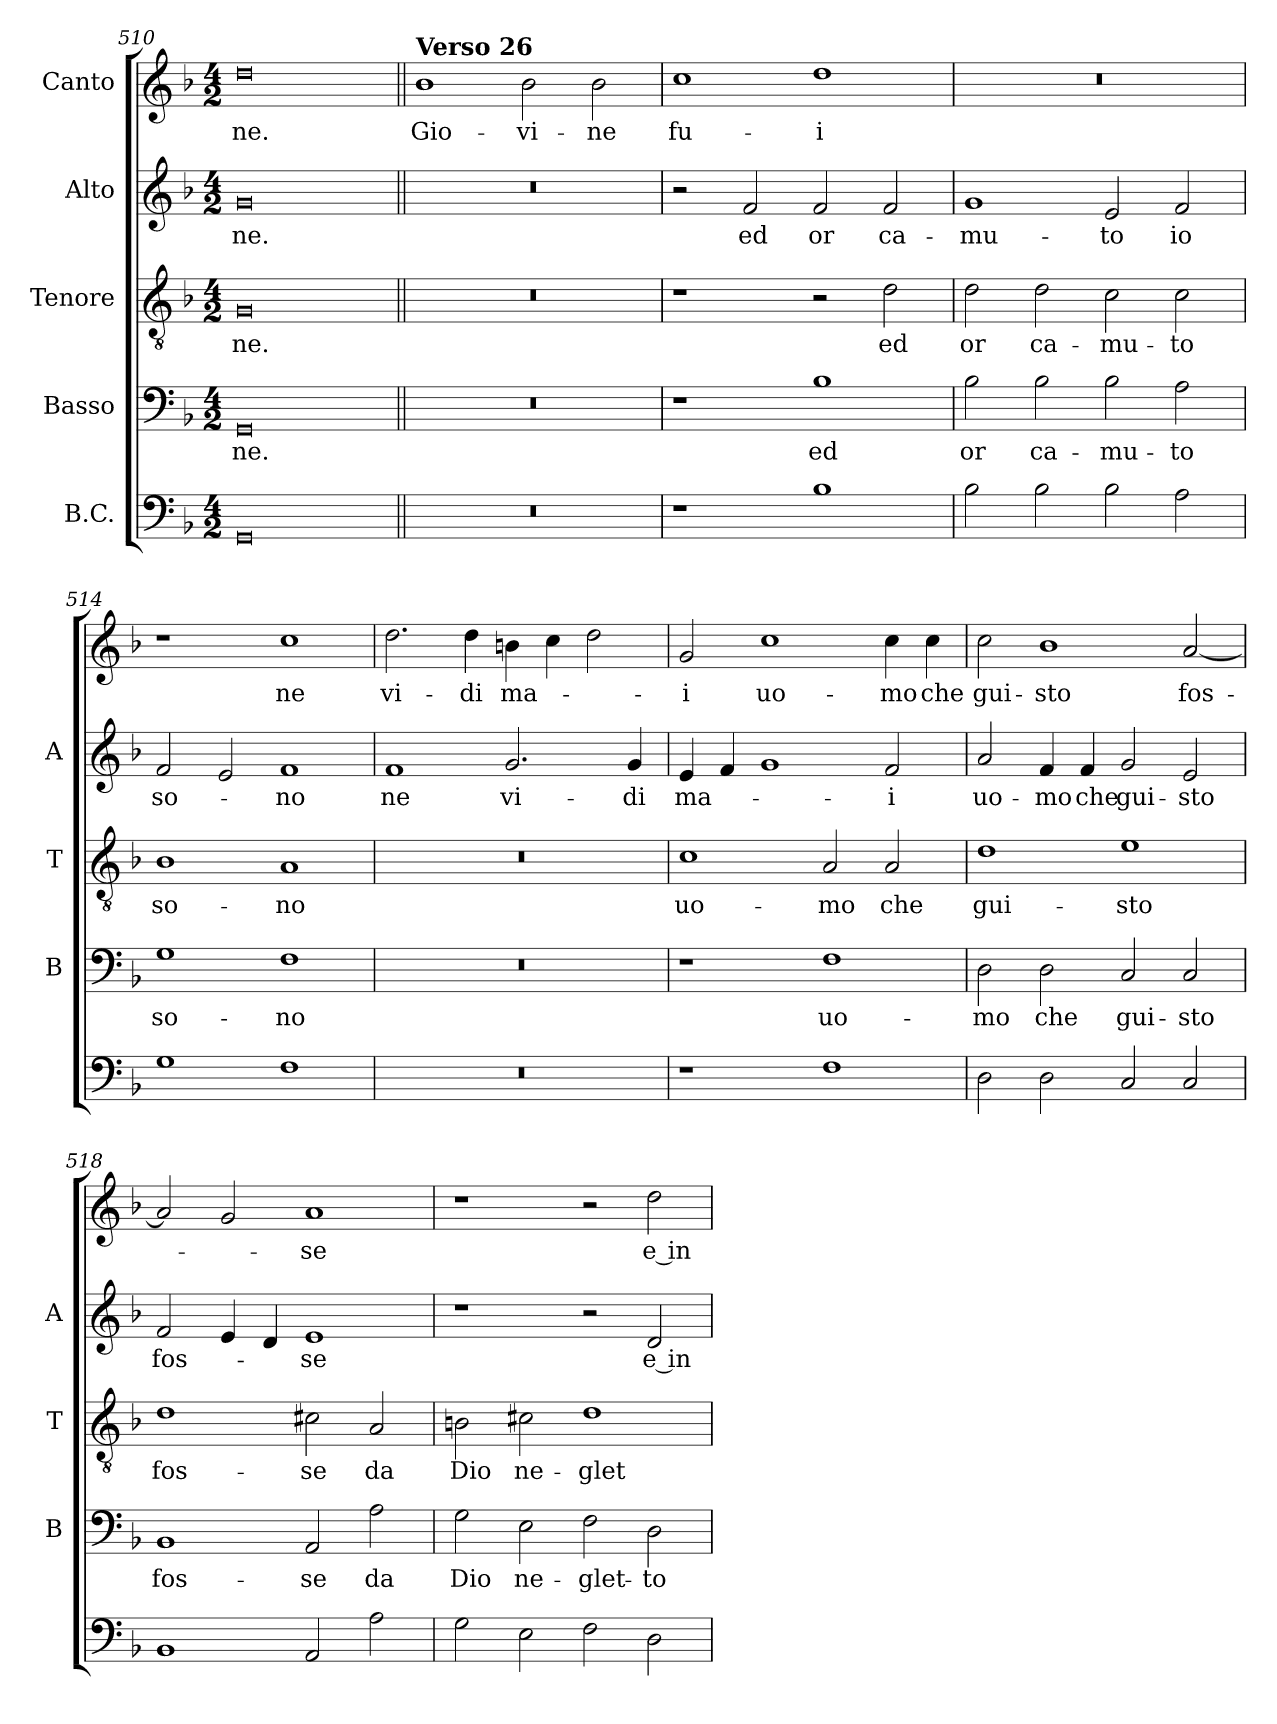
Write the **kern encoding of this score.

**kern	**kern	**text	**kern	**text	**kern	**text	**kern	**text
*part5	*part4	*part4	*part3	*part3	*part2	*part2	*part1	*part1
*staff5	*staff4	*staff4	*staff3	*staff3	*staff2	*staff2	*staff1	*staff1
*I"B.C.	*I"Basso	*	*I"Tenore	*	*I"Alto	*	*I"Canto	*
*	*I'B	*	*I'T	*	*I'A	*	*	*
*clefF4	*clefF4	*	*clefGv2	*	*clefG2	*	*clefG2	*
*k[b-]	*k[b-]	*	*k[b-]	*	*k[b-]	*	*k[b-]	*
*F:	*F:	*	*F:	*	*F:	*	*F:	*
*M4/2	*M4/2	*	*M4/2	*	*M4/2	*	*M4/2	*
=510	=510	=510	=510	=510	=510	=510	=510	=510
!	!	!LO:LY:b	!	!LO:LY:b	!	!LO:LY:b	!	!LO:LY:b
0GG	0GG	-ne.	0G	-ne.	0g	-ne.	0dd	-ne.
!!LO:LB:g=z
=511||	=511||	=511||	=511||	=511||	=511||	=511||	=511||	=511||
!	!	!	!	!	!	!	!LO:TX:a:B:t=Verso 26	!
!	!	!	!	!	!	!	!	!LO:LY:b
0r	0r	.	0r	.	0r	.	1b-	Gio-
!	!	!	!	!	!	!	!	!LO:LY:b
.	.	.	.	.	.	.	2b-\	-vi-
!	!	!	!	!	!	!	!	!LO:LY:b
.	.	.	.	.	.	.	2b-\	-ne
=512	=512	=512	=512	=512	=512	=512	=512	=512
!	!	!	!	!	!	!	!	!LO:LY:b
1r	1r	.	1r	.	2r	.	1cc	fu-
!	!	!	!	!	!	!LO:LY:b	!	!
.	.	.	.	.	2f/	ed	.	.
!	!	!LO:LY:b	!	!	!	!LO:LY:b	!	!LO:LY:b
1B-	1B-	ed	2r	.	2f/	or	1dd	-i
!	!	!	!	!LO:LY:b	!	!LO:LY:b	!	!
.	.	.	2d\	ed	2f/	ca-	.	.
=513	=513	=513	=513	=513	=513	=513	=513	=513
!	!	!LO:LY:b	!	!LO:LY:b	!	!LO:LY:b	!	!
2B-\	2B-\	or	2d\	or	1g	-mu-	0r	.
!	!	!LO:LY:b	!	!LO:LY:b	!	!	!	!
2B-\	2B-\	ca-	2d\	ca-	.	.	.	.
!	!	!LO:LY:b	!	!LO:LY:b	!	!LO:LY:b	!	!
2B-\	2B-\	-mu-	2c\	-mu-	2e/	-to	.	.
!	!	!LO:LY:b	!	!LO:LY:b	!	!LO:LY:b	!	!
2A\	2A\	-to	2c\	-to	2f/	io	.	.
=514	=514	=514	=514	=514	=514	=514	=514	=514
!	!	!LO:LY:b	!	!LO:LY:b	!	!LO:LY:b	!	!
1G	1G	so-	1B-	so-	2f/	so-	1r	.
.	.	.	.	.	2e/	.	.	.
!	!	!LO:LY:b	!	!LO:LY:b	!	!LO:LY:b	!	!LO:LY:b
1F	1F	-no	1A	-no	1f	-no	1cc	ne
=515	=515	=515	=515	=515	=515	=515	=515	=515
!	!	!	!	!	!	!LO:LY:b	!	!LO:LY:b
0r	0r	.	0r	.	1f	ne	2.dd\	vi-
!	!	!	!	!	!	!	!	!LO:LY:b
.	.	.	.	.	.	.	4dd\	-di
!	!	!	!	!	!	!LO:LY:b	!	!LO:LY:b
.	.	.	.	.	2.g/	vi-	4bn\	ma-
.	.	.	.	.	.	.	4cc\	.
.	.	.	.	.	.	.	2dd\	.
!	!	!	!	!	!	!LO:LY:b	!	!
.	.	.	.	.	4g/	-di	.	.
!!LO:PB:g=z
=516	=516	=516	=516	=516	=516	=516	=516	=516
!	!	!	!	!LO:LY:b	!	!LO:LY:b	!	!LO:LY:b
1r	1r	.	1c	uo-	4e/	ma-	2g/	-i
.	.	.	.	.	4f/	.	.	.
!	!	!	!	!	!	!	!	!LO:LY:b
.	.	.	.	.	1g	.	1cc	uo-
!	!	!LO:LY:b	!	!LO:LY:b	!	!	!	!
1F	1F	uo-	2A/	-mo	.	.	.	.
!	!	!	!	!LO:LY:b	!	!LO:LY:b	!	!LO:LY:b
.	.	.	2A/	che	2f/	-i	4cc\	-mo
!	!	!	!	!	!	!	!	!LO:LY:b
.	.	.	.	.	.	.	4cc\	che
=517	=517	=517	=517	=517	=517	=517	=517	=517
!	!	!LO:LY:b	!	!LO:LY:b	!	!LO:LY:b	!	!LO:LY:b
2D\	2D\	-mo	1d	gui-	2a/	uo-	2cc\	gui-
!	!	!LO:LY:b	!	!	!	!LO:LY:b	!	!LO:LY:b
2D\	2D\	che	.	.	4f/	-mo	1b-	-sto
!	!	!	!	!	!	!LO:LY:b	!	!
.	.	.	.	.	4f/	che	.	.
!	!	!LO:LY:b	!	!LO:LY:b	!	!LO:LY:b	!	!
2C/	2C/	gui-	1e	-sto	2g/	gui-	.	.
!	!	!LO:LY:b	!	!	!	!LO:LY:b	!	!LO:LY:b
2C/	2C/	-sto	.	.	2e/	-sto	[2a/	fos-
=518	=518	=518	=518	=518	=518	=518	=518	=518
!	!	!LO:LY:b	!	!LO:LY:b	!	!LO:LY:b	!	!
1BB-	1BB-	fos-	1d	fos-	2f/	fos-	2a/]	.
.	.	.	.	.	4e/	.	2g/	.
.	.	.	.	.	4d/	.	.	.
!	!	!LO:LY:b	!	!LO:LY:b	!	!LO:LY:b	!	!LO:LY:b
2AA/	2AA/	-se	2c#X\	-se	1e	-se	1a	-se
!	!	!LO:LY:b	!	!LO:LY:b	!	!	!	!
2A\	2A\	da	2A/	da	.	.	.	.
=519	=519	=519	=519	=519	=519	=519	=519	=519
!	!	!LO:LY:b	!	!LO:LY:b	!	!	!	!
2G\	2G\	Dio	2Bn\	Dio	1r	.	1r	.
!	!	!LO:LY:b	!	!LO:LY:b	!	!	!	!
2E\	2E\	ne-	2c#X\	ne-	.	.	.	.
!	!	!LO:LY:b	!	!LO:LY:b	!	!	!	!
2F\	2F\	-glet-	1d	-glet-	2r	.	2r	.
!	!	!LO:LY:b	!	!	!	!LO:LY:b	!	!LO:LY:b
2D\	2D\	-to	.	.	2d/	e in	2dd\	e in
=	=	=	=	=	=	=	=	=
*-	*-	*-	*-	*-	*-	*-	*-	*-
